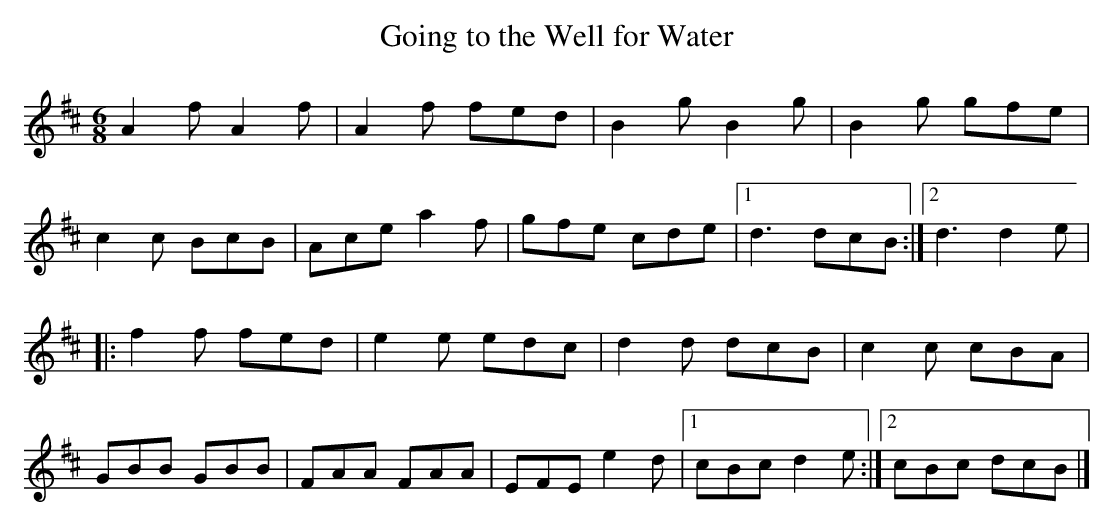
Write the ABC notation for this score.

X:1
T:Going to the Well for Water
M:6/8
K:D
A2f A2f|A2f fed|B2g B2g|B2g gfe|
c2c BcB|Ace a2f|gfe cde|1 d3 dcB:|2 d3 d2e|
|:f2f fed|e2e edc|d2d dcB|c2c cBA|
GBB GBB|FAA FAA|EFE e2d|1 cBc d2e:|2 cBc dcB|]
